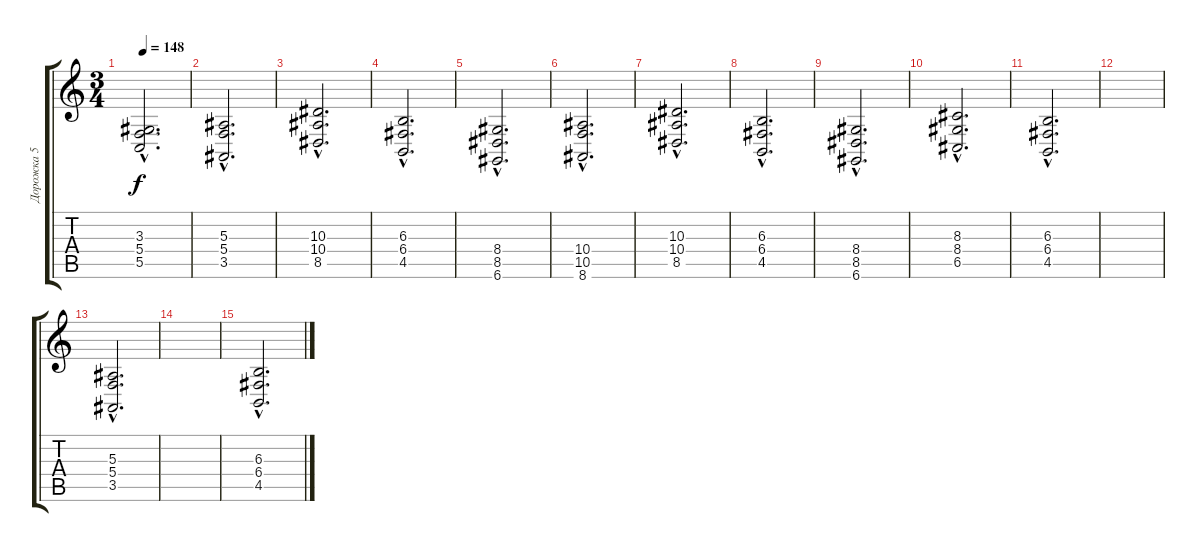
\track ("Дорожка 5" "Дорожка 5") {instrument lead2sawtooth}
\staff {score tabs}
\tuning (D4 A3 F3 C3 G2 D2) {hide}
\ts (3 4)
\tempo 148
\clef g2
\ks c
(3.3{hac} 5.4{hac} 5.5{hac}).2{d dy f} |
(5.3{hac} 5.4{hac} 3.5{hac}).2{d} |
(10.3{hac} 10.4{hac} 8.5{hac}).2{d volume 16 instrument pad8sweep} |
(6.3{hac} 6.4{hac} 4.5{hac}).2{d} |
(8.4{hac} 8.5{hac} 6.6{hac}).2{d instrument pad8sweep} |
(10.4{hac} 10.5{hac} 8.6{hac}).2{d instrument pad8sweep} |
(10.3{hac} 10.4{hac} 8.5{hac}).2{d volume 16 instrument pad8sweep} |
(6.3{hac} 6.4{hac} 4.5{hac}).2{d} |
(8.4{hac} 8.5{hac} 6.6{hac}).2{d instrument pad8sweep} |
(8.3{hac} 8.4{hac} 6.5{hac}).2{d} |
(6.3{hac} 6.4{hac} 4.5{hac}).2{d instrument lead2sawtooth} |
|
(5.3{hac} 5.4{hac} 3.5{hac}).2{d instrument lead2sawtooth} |
|
(6.3{hac} 6.4{hac} 4.5{hac}).2{d instrument lead2sawtooth}
